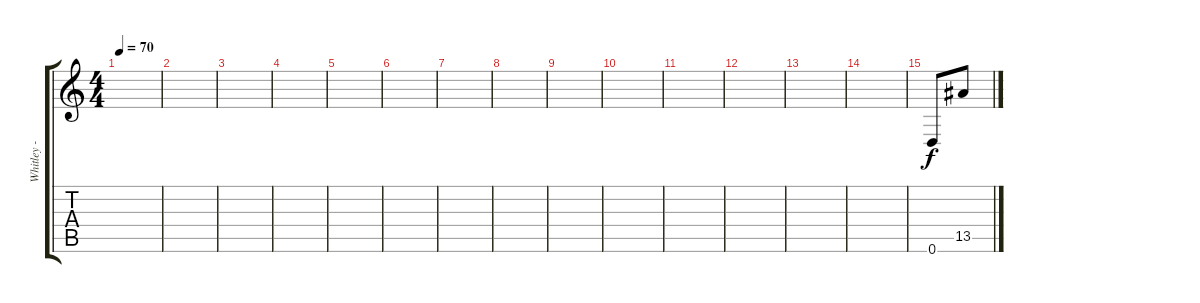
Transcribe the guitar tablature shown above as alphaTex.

\track ("Whitley - EBEG#BE" "Whitley - ") {instrument acousticguitarsteel}
\staff {score tabs}
\tuning (D4 A3 Gb3 D3 A2 D2) {hide}
\ts (4 4)
\tempo 70
\clef g2
\ks c
|
|
|
|
|
|
|
|
|
|
|
|
|
|
0.6.8 13.5.8
